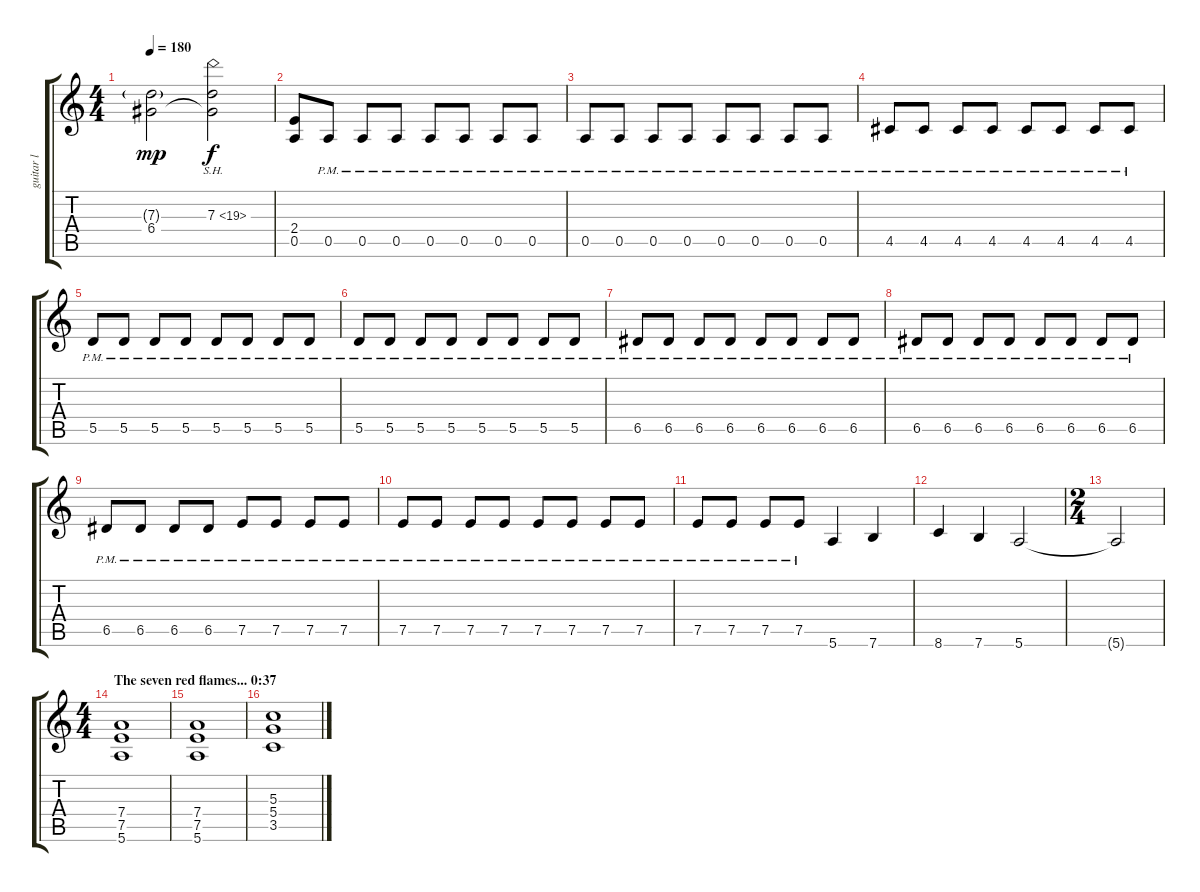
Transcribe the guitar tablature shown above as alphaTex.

\track ("guitar l" "guitar l") {instrument overdrivenguitar}
\staff {score tabs}
\tuning (E4 B3 G3 D3 A2 E2) {hide}
\ts (4 4)
\tempo 180
\clef g2
\ks c
(7.3{g} 6.4).2{dy mp} (7.3{sh 12} 6.4{t}).2{dy f} |
(2.4 0.5).8 0.5{pm}.8 0.5{pm}.8 0.5{pm}.8 0.5{pm}.8 0.5{pm}.8 0.5{pm}.8 0.5{pm}.8 |
0.5{pm}.8 0.5{pm}.8 0.5{pm}.8 0.5{pm}.8 0.5{pm}.8 0.5{pm}.8 0.5{pm}.8 0.5{pm}.8 |
4.5{pm}.8 4.5{pm}.8 4.5{pm}.8 4.5{pm}.8 4.5{pm}.8 4.5{pm}.8 4.5{pm}.8 4.5{pm}.8 |
5.5{pm}.8 5.5{pm}.8 5.5{pm}.8 5.5{pm}.8 5.5{pm}.8 5.5{pm}.8 5.5{pm}.8 5.5{pm}.8 |
5.5{pm}.8 5.5{pm}.8 5.5{pm}.8 5.5{pm}.8 5.5{pm}.8 5.5{pm}.8 5.5{pm}.8 5.5{pm}.8 |
6.5{pm}.8 6.5{pm}.8 6.5{pm}.8 6.5{pm}.8 6.5{pm}.8 6.5{pm}.8 6.5{pm}.8 6.5{pm}.8 |
6.5{pm}.8 6.5{pm}.8 6.5{pm}.8 6.5{pm}.8 6.5{pm}.8 6.5{pm}.8 6.5{pm}.8 6.5{pm}.8 |
6.5{pm}.8 6.5{pm}.8 6.5{pm}.8 6.5{pm}.8 7.5{pm}.8 7.5{pm}.8 7.5{pm}.8 7.5{pm}.8 |
7.5{pm}.8 7.5{pm}.8 7.5{pm}.8 7.5{pm}.8 7.5{pm}.8 7.5{pm}.8 7.5{pm}.8 7.5{pm}.8 |
7.5{pm}.8 7.5{pm}.8 7.5{pm}.8 7.5{pm}.8 5.6.4 7.6.4 |
8.6.4 7.6.4 5.6.2 |
\ts (2 4)
5.6{t}.2 |
\ts (4 4)
\section ("" "The seven red flames... 0:37")
(7.4 7.5 5.6).1 |
(7.4 7.5 5.6).1 |
(5.3 5.4 3.5).1
